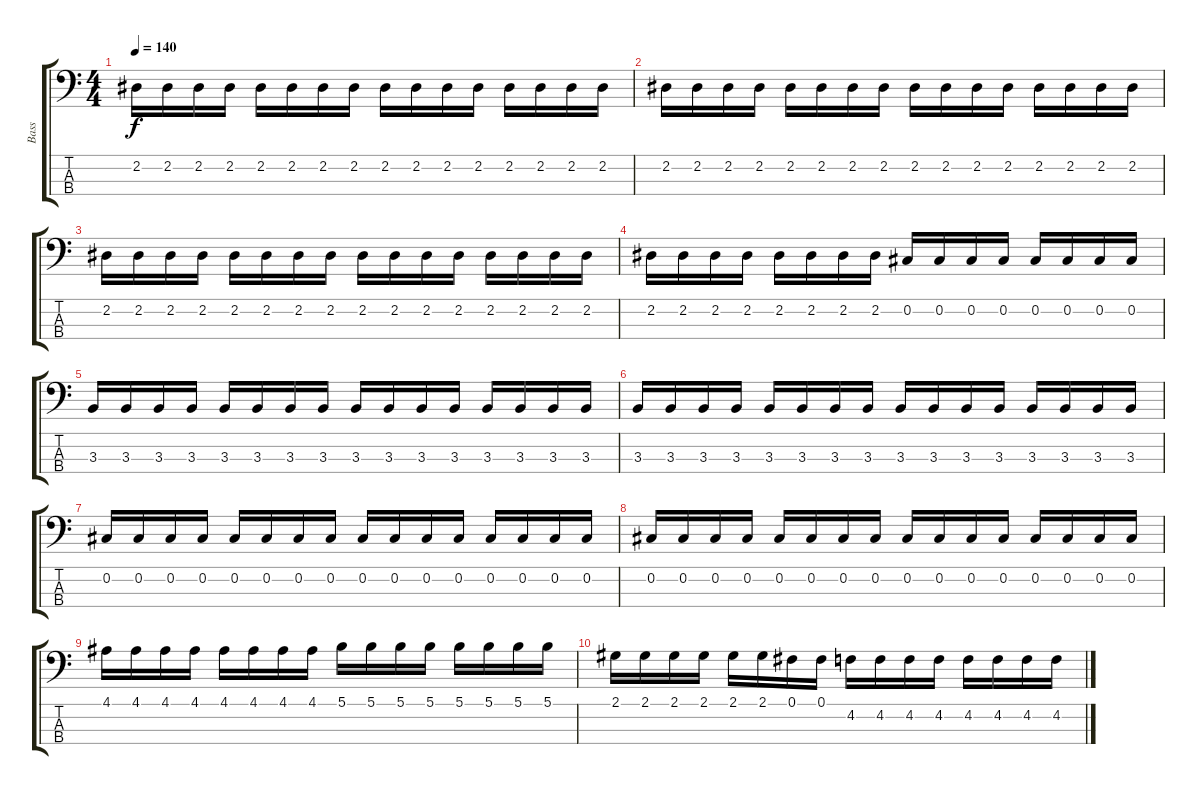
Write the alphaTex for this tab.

\track ("Bass" "Bass") {instrument electricbassfinger}
\staff {score tabs}
\tuning (Gb2 Db2 Ab1 Eb1) {hide}
\ts (4 4)
\tempo 140
\clef f4
\ks c
2.2.16{dy f} 2.2.16 2.2.16 2.2.16 2.2.16 2.2.16 2.2.16 2.2.16 2.2.16 2.2.16 2.2.16 2.2.16 2.2.16 2.2.16 2.2.16 2.2.16 |
2.2.16 2.2.16 2.2.16 2.2.16 2.2.16 2.2.16 2.2.16 2.2.16 2.2.16 2.2.16 2.2.16 2.2.16 2.2.16 2.2.16 2.2.16 2.2.16 |
2.2.16 2.2.16 2.2.16 2.2.16 2.2.16 2.2.16 2.2.16 2.2.16 2.2.16 2.2.16 2.2.16 2.2.16 2.2.16 2.2.16 2.2.16 2.2.16 |
2.2.16 2.2.16 2.2.16 2.2.16 2.2.16 2.2.16 2.2.16 2.2.16 0.2.16 0.2.16 0.2.16 0.2.16 0.2.16 0.2.16 0.2.16 0.2.16 |
3.3.16 3.3.16 3.3.16 3.3.16 3.3.16 3.3.16 3.3.16 3.3.16 3.3.16 3.3.16 3.3.16 3.3.16 3.3.16 3.3.16 3.3.16 3.3.16 |
3.3.16 3.3.16 3.3.16 3.3.16 3.3.16 3.3.16 3.3.16 3.3.16 3.3.16 3.3.16 3.3.16 3.3.16 3.3.16 3.3.16 3.3.16 3.3.16 |
0.2.16 0.2.16 0.2.16 0.2.16 0.2.16 0.2.16 0.2.16 0.2.16 0.2.16 0.2.16 0.2.16 0.2.16 0.2.16 0.2.16 0.2.16 0.2.16 |
0.2.16 0.2.16 0.2.16 0.2.16 0.2.16 0.2.16 0.2.16 0.2.16 0.2.16 0.2.16 0.2.16 0.2.16 0.2.16 0.2.16 0.2.16 0.2.16 |
4.1.16 4.1.16 4.1.16 4.1.16 4.1.16 4.1.16 4.1.16 4.1.16 5.1.16 5.1.16 5.1.16 5.1.16 5.1.16 5.1.16 5.1.16 5.1.16 |
2.1.16 2.1.16 2.1.16 2.1.16 2.1.16 2.1.16 0.1.16 0.1.16 4.2.16 4.2.16 4.2.16 4.2.16 4.2.16 4.2.16 4.2.16 4.2.16
